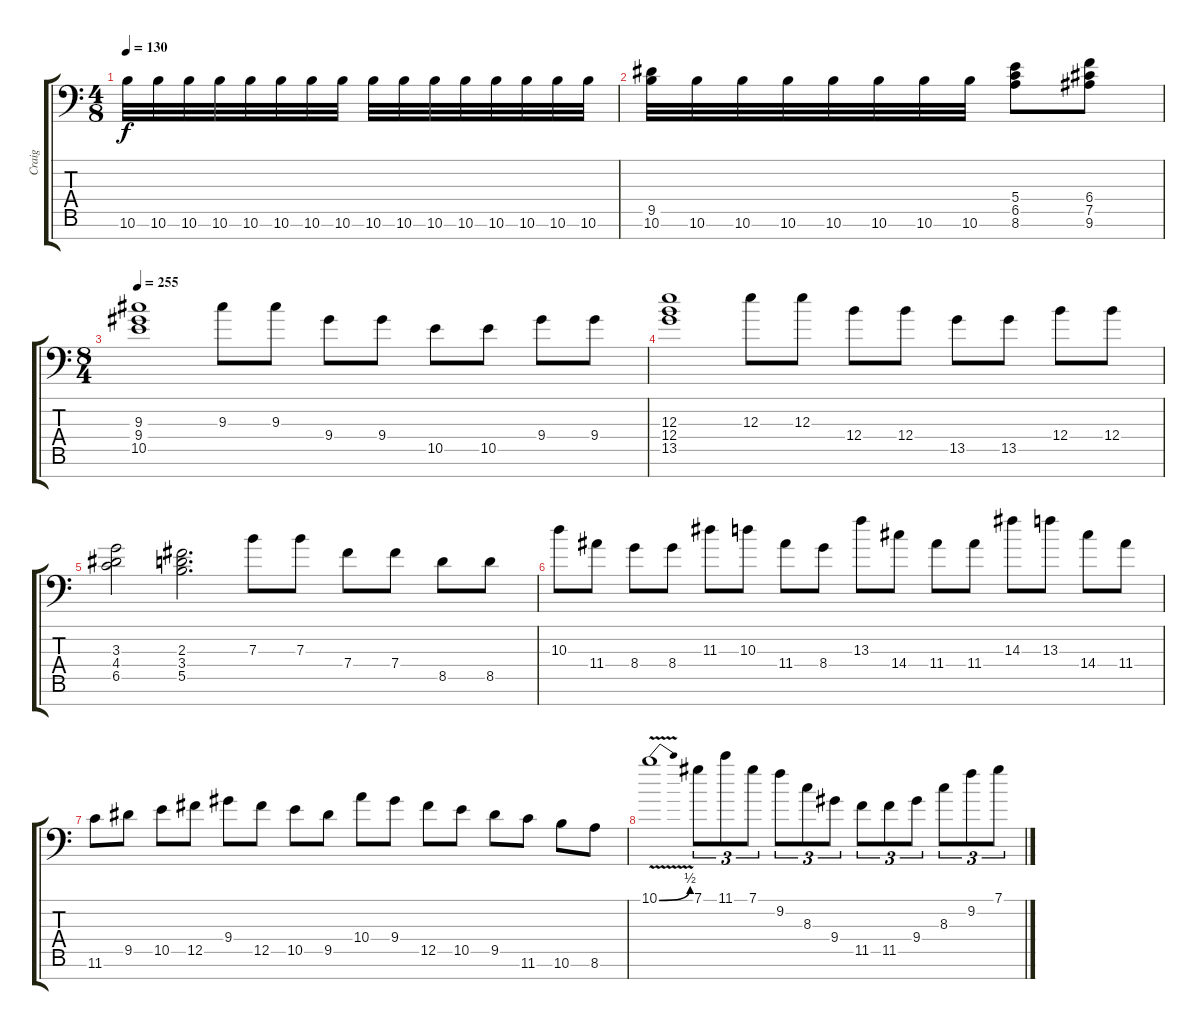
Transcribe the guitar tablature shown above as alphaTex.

\track ("Craig" "Craig") {instrument distortionguitar}
\staff {score tabs}
\tuning (Db4 Ab3 E3 B2 Gb2 Db2 Ab1) {hide}
\ts (4 8)
\tempo 130
\clef f4
\ks c
10.6.32{dy f} 10.6.32 10.6.32 10.6.32 10.6.32 10.6.32 10.6.32 10.6.32 10.6.32 10.6.32 10.6.32 10.6.32 10.6.32 10.6.32 10.6.32 10.6.32 |
(9.5 10.6).32 10.6.32 10.6.32 10.6.32 10.6.32 10.6.32 10.6.32 10.6.32 (5.4 6.5 8.6).8 (6.4 7.5 9.6).8 |
\ts (8 4)
\tempo 255
(9.3 9.4 10.5).1 9.3.8 9.3.8 9.4.8 9.4.8 10.5.8 10.5.8 9.4.8 9.4.8 |
(12.3 12.4 13.5).1 12.3.8 12.3.8 12.4.8 12.4.8 13.5.8 13.5.8 12.4.8 12.4.8 |
(3.3 4.4 6.5).2 (2.3 3.4 5.5).2{d} 7.3.8 7.3.8 7.4.8 7.4.8 8.5.8 8.5.8 |
10.3.8 11.4.8 8.4.8 8.4.8 11.3.8 10.3.8 11.4.8 8.4.8 13.3.8 14.4.8 11.4.8 11.4.8 14.3.8 13.3.8 14.4.8 11.4.8 |
11.6.8 9.5.8 10.5.8 12.5.8 9.4.8 12.5.8 10.5.8 9.5.8 10.4.8 9.4.8 12.5.8 10.5.8 9.5.8 11.6.8 10.6.8 8.6.8 |
10.1{be (bend 0 0 60 2) v}.1 7.1.8{tu (3 2)} 11.1.8{tu (3 2)} 7.1.8{tu (3 2)} 9.2.8{tu (3 2)} 8.3.8{tu (3 2)} 9.4.8{tu (3 2)} 11.5.8{tu (3 2)} 11.5.8{tu (3 2)} 9.4.8{tu (3 2)} 8.3.8{tu (3 2)} 9.2.8{tu (3 2)} 7.1.8{tu (3 2)}
